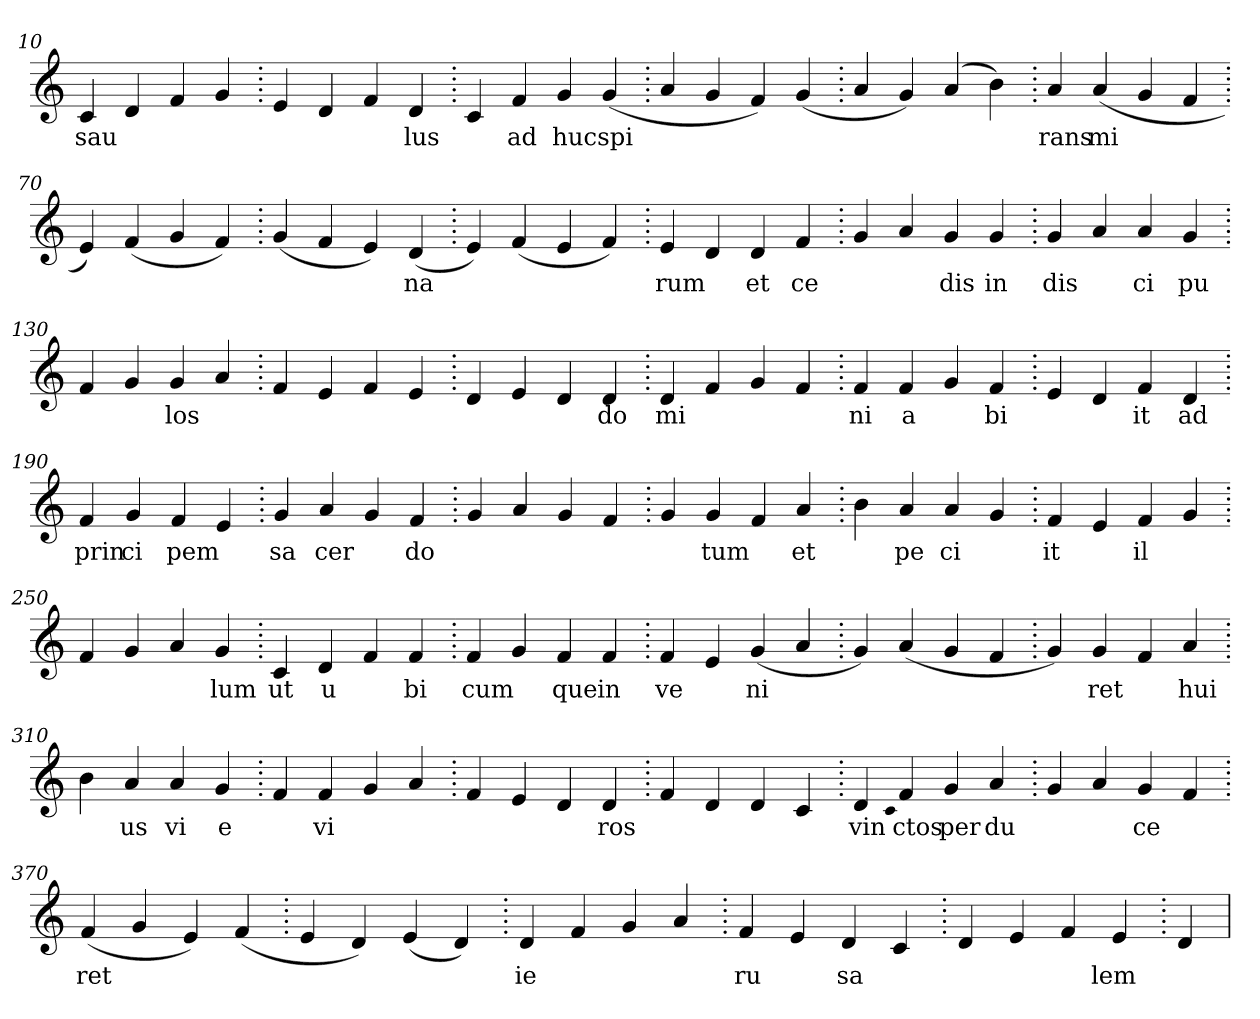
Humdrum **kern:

**kern	**text
*part1	*part1
*staff1	*staff1
*clefG2	*
=10.	=10.
4c	sau
4d	.
4f	.
4g	.
=20.	=20.
4e	.
4d	.
4f	.
4d	lus
=30.	=30.
4c	.
4f	ad
4g	huc
(>4g	spi
=40.	=40.
4a	.
4g	.
4f)	.
(>4g	.
=50.	=50.
4a	.
4g)	.
(>4a	.
4b)	.
=60.	=60.
4a	rans
(>4a	mi
4g	.
4f	.
=70.	=70.
4e)	.
(>4f	.
4g	.
4f)	.
=80.	=80.
(>4g	.
4f	.
4e)	.
(>4d	na
=90.	=90.
4e)	.
(>4f	.
4e	.
4f)	.
=100.	=100.
4e	rum
4d	.
4d	et
4f	ce
=110.	=110.
4g	.
4a	.
4g	dis
4g	in
=120.	=120.
4g	dis
4a	.
4a	ci
4g	pu
=130.	=130.
4f	.
4g	.
4g	los
4a	.
=140.	=140.
4f	.
4e	.
4f	.
4e	.
=150.	=150.
4d	.
4e	.
4d	.
4d	do
=160.	=160.
4d	mi
4f	.
4g	.
4f	.
=170.	=170.
4f	ni
4f	a
4g	.
4f	bi
=180.	=180.
4e	.
4d	.
4f	it
4d	ad
=190.	=190.
4f	prin
4g	ci
4f	pem
4e	.
=200.	=200.
4g	sa
4a	cer
4g	.
4f	do
=210.	=210.
4g	.
4a	.
4g	.
4f	.
=220.	=220.
4g	.
4g	tum
4f	.
4a	et
=230.	=230.
4b	.
4a	pe
4a	ci
4g	.
=240.	=240.
4f	it
4e	.
4f	il
4g	.
=250.	=250.
4f	.
4g	.
4a	.
4g	lum
=260.	=260.
4c	ut
4d	u
4f	.
4f	bi
=270.	=270.
4f	cum
4g	.
4f	que
4f	in
=280.	=280.
4f	ve
4e	.
(>4g	ni
4a	.
=290.	=290.
4g)	.
(>4a	.
4g	.
4f	.
=300.	=300.
4g)	.
4g	ret
4f	.
4a	hui
=310.	=310.
4b	.
4a	us
4a	vi
4g	e
=320.	=320.
4f	.
4f	vi
4g	.
4a	.
=330.	=330.
4f	.
4e	.
4d	.
4d	ros
=340.	=340.
4f	.
4d	.
4d	.
4c	.
=350.	=350.
4d	vin
qqc	.
4f	ctos
4g	per
4a	du
=360.	=360.
4g	.
4a	.
4g	ce
4f	.
=370.	=370.
(>4f	ret
4g	.
4e)	.
(>4f	.
=380.	=380.
4e	.
4d)	.
(>4e	.
4d)	.
=390.	=390.
4d	ie
4f	.
4g	.
4a	.
=400.	=400.
4f	ru
4e	.
4d	sa
4c	.
=410.	=410.
4d	.
4e	.
4f	.
4e	lem
=420.	=420.
4d	.
=	=
*-	*-
